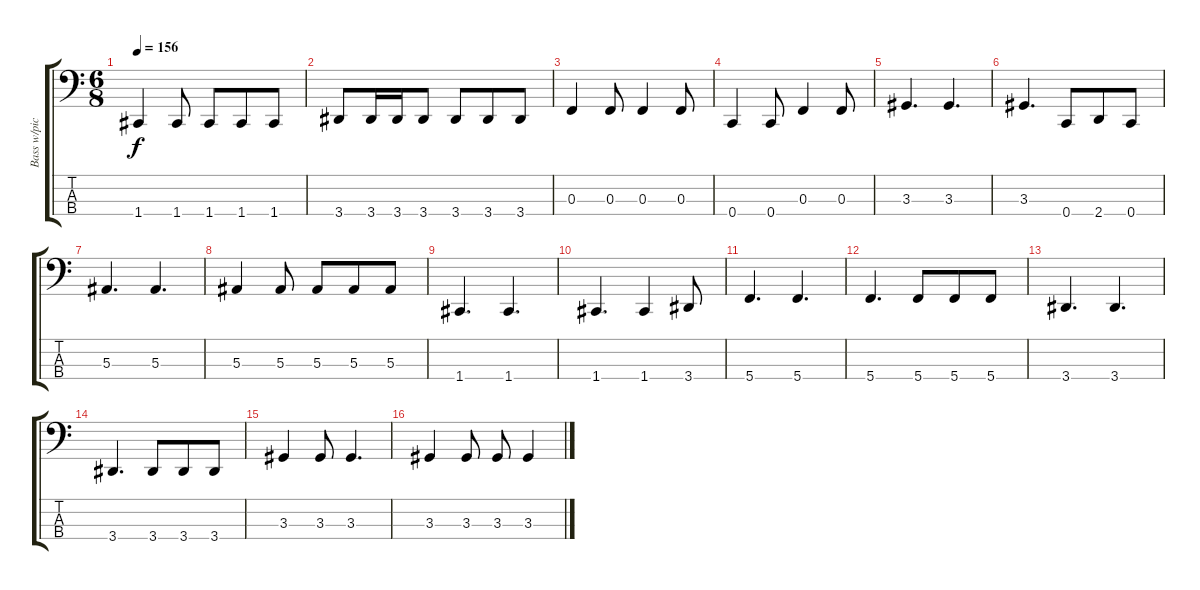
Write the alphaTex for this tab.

\track ("Bass w/pick" "Bass w/pic") {instrument electricbasspick}
\staff {score tabs}
\tuning (Eb2 Bb1 F1 C1) {hide}
\ts (6 8)
\tempo 156
\clef f4
\ks c
1.4.4{dy f} 1.4.8 1.4.8 1.4.8 1.4.8 |
3.4.8 3.4.16 3.4.16 3.4.8 3.4.8 3.4.8 3.4.8 |
0.3.4 0.3.8 0.3.4 0.3.8 |
0.4.4 0.4.8 0.3.4 0.3.8 |
3.3.4{d} 3.3.4{d} |
3.3.4{d} 0.4.8 2.4.8 0.4.8 |
5.3.4{d} 5.3.4{d} |
5.3.4 5.3.8 5.3.8 5.3.8 5.3.8 |
1.4.4{d} 1.4.4{d} |
1.4.4{d} 1.4.4 3.4.8 |
5.4.4{d} 5.4.4{d} |
5.4.4{d} 5.4.8 5.4.8 5.4.8 |
3.4.4{d} 3.4.4{d} |
3.4.4{d} 3.4.8 3.4.8 3.4.8 |
3.3.4 3.3.8 3.3.4{d} |
3.3.4 3.3.8 3.3.8 3.3.4
